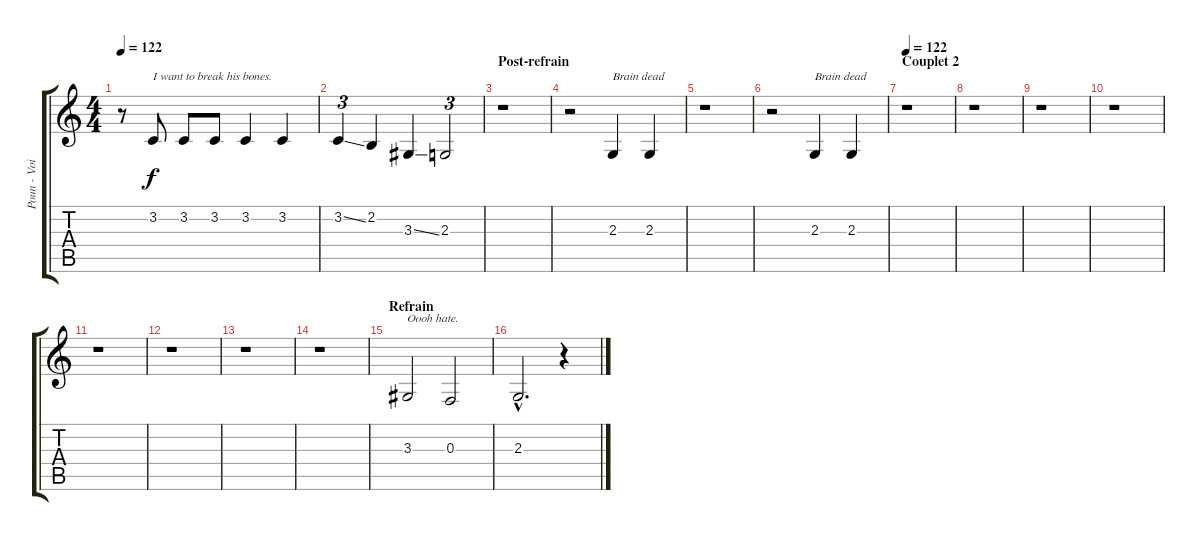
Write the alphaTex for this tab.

\track ("Poun - Voix" "Poun - Voi") {instrument cello}
\staff {score tabs}
\tuning (D4 A3 F3 C3 G2 C2) {hide}
\ts (4 4)
\tempo 122
\clef g2
\ks c
r.8{dy f} 3.2.8{txt "I want to break his bones."} 3.2.8 3.2.8 3.2.4 3.2.4 |
3.2{ss}.4{tu (3 2)} 2.2.4 3.3{ss}.4 2.3.2{tu (3 2)} |
\section ("" "Post-refrain")
r.1 |
r.2 2.3.4{txt "Brain dead"} 2.3.4 |
r.1 |
r.2 2.3.4{txt "Brain dead"} 2.3.4 |
\section ("" "Couplet 2")
\tempo 122
r.1 |
r.1 |
r.1 |
r.1 |
r.1 |
r.1 |
r.1 |
r.1 |
\section ("" "Refrain")
3.3.2{txt "Oooh hate." volume 14 balance 8 instrument cello} 0.3.2 |
2.3{hac}.2{d} r.4
